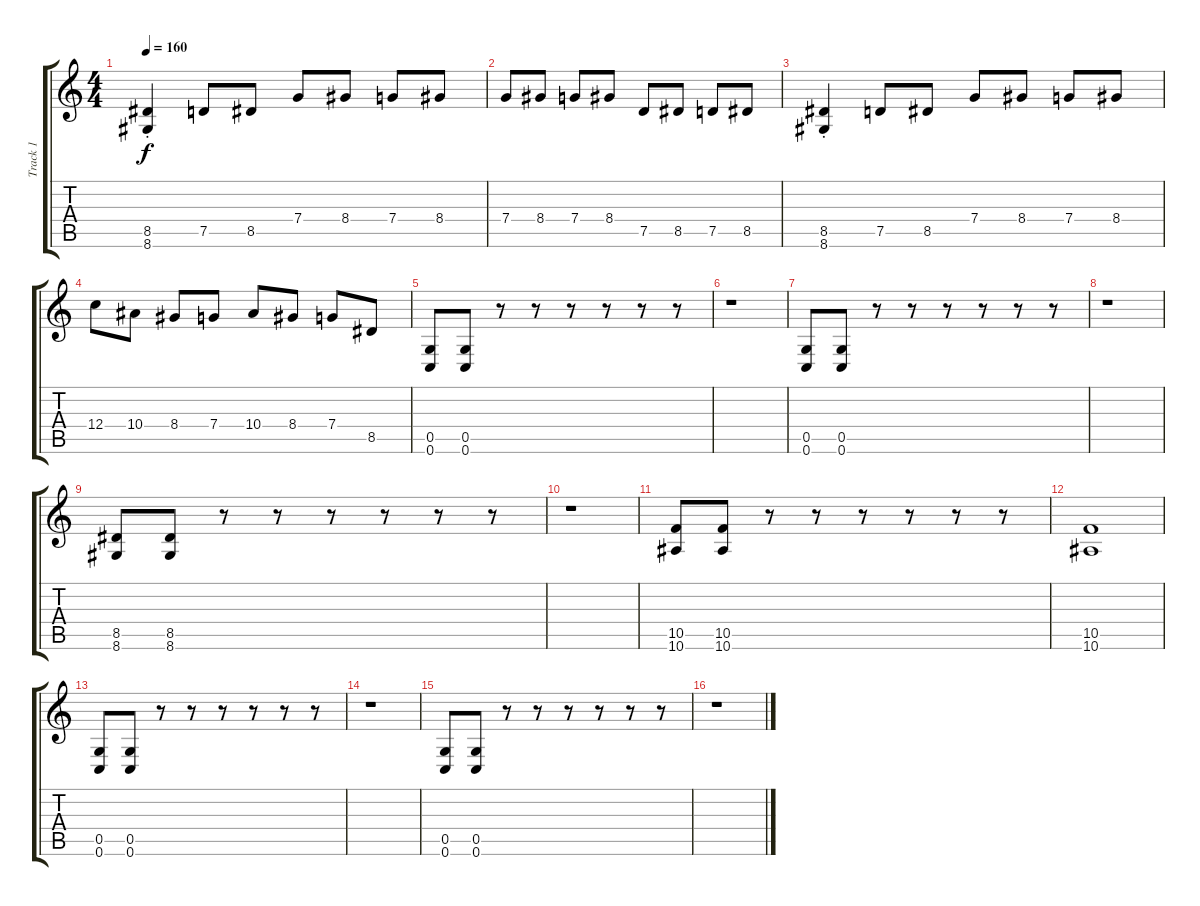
\track ("Track 1" "Track 1") {instrument distortionguitar}
\staff {score tabs}
\tuning (D4 A3 F3 C3 G2 C2) {hide}
\ts (4 4)
\tempo 160
\clef g2
\ks c
(8.5{st} 8.6{st}).4{dy f} 7.5.8 8.5.8 7.4.8 8.4.8 7.4.8 8.4.8 |
7.4.8 8.4.8 7.4.8 8.4.8 7.5.8 8.5.8 7.5.8 8.5.8 |
(8.5{st} 8.6{st}).4 7.5.8 8.5.8 7.4.8 8.4.8 7.4.8 8.4.8 |
12.4.8 10.4.8 8.4.8 7.4.8 10.4.8 8.4.8 7.4.8 8.5.8 |
(0.5 0.6).8 (0.5 0.6).8 r.8 r.8 r.8 r.8 r.8 r.8 |
r.1 |
(0.5 0.6).8 (0.5 0.6).8 r.8 r.8 r.8 r.8 r.8 r.8 |
r.1 |
(8.5 8.6).8 (8.5 8.6).8 r.8 r.8 r.8 r.8 r.8 r.8 |
r.1 |
(10.5 10.6).8 (10.5 10.6).8 r.8 r.8 r.8 r.8 r.8 r.8 |
(10.5 10.6).1 |
(0.5 0.6).8 (0.5 0.6).8 r.8 r.8 r.8 r.8 r.8 r.8 |
r.1 |
(0.5 0.6).8 (0.5 0.6).8 r.8 r.8 r.8 r.8 r.8 r.8 |
r.1
